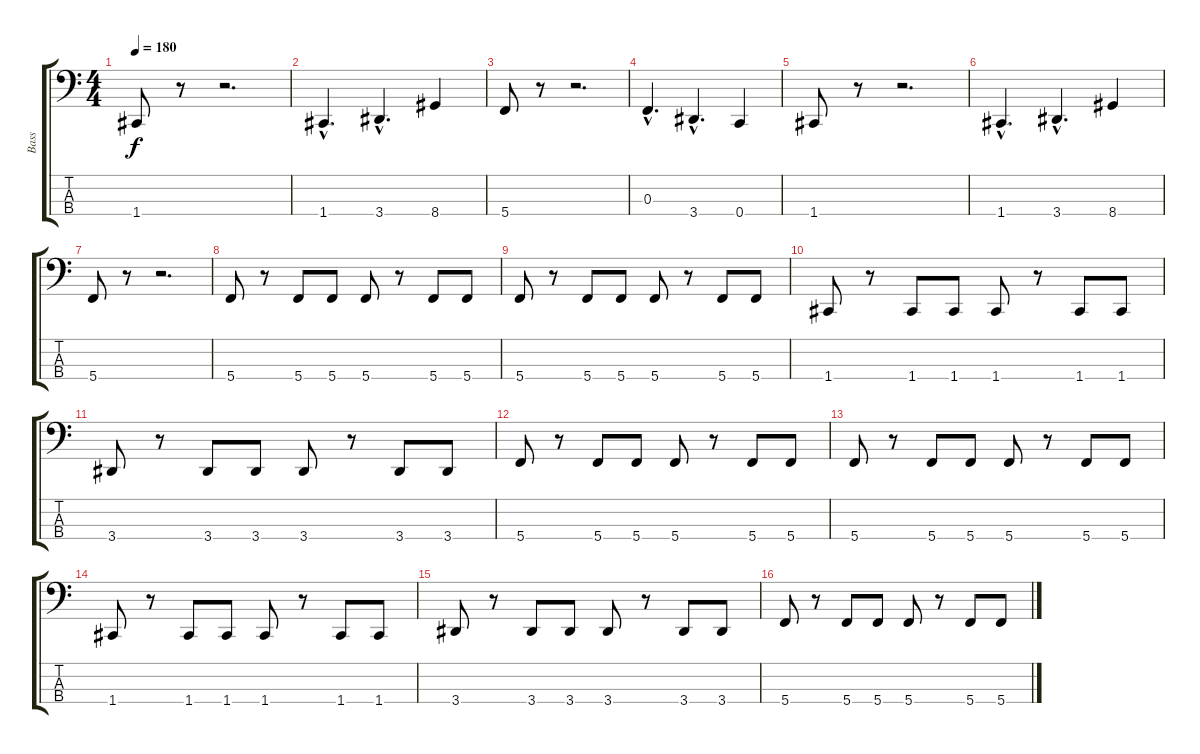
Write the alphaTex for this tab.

\track ("Bass" "Bass") {instrument electricbassfinger}
\staff {score tabs}
\tuning (Eb2 Bb1 F1 C1) {hide}
\ts (4 4)
\tempo 180
\clef f4
\ks c
1.4.8{dy f} r.8 r.2{d} |
1.4{hac}.4{d} 3.4{hac}.4{d} 8.4.4 |
5.4.8 r.8 r.2{d} |
0.3{hac}.4{d} 3.4{hac}.4{d} 0.4.4 |
1.4.8 r.8 r.2{d} |
1.4{hac}.4{d} 3.4{hac}.4{d} 8.4.4 |
5.4.8 r.8 r.2{d} |
5.4.8 r.8 5.4.8 5.4.8 5.4.8 r.8 5.4.8 5.4.8 |
5.4.8 r.8 5.4.8 5.4.8 5.4.8 r.8 5.4.8 5.4.8 |
1.4.8 r.8 1.4.8 1.4.8 1.4.8 r.8 1.4.8 1.4.8 |
3.4.8 r.8 3.4.8 3.4.8 3.4.8 r.8 3.4.8 3.4.8 |
5.4.8 r.8 5.4.8 5.4.8 5.4.8 r.8 5.4.8 5.4.8 |
5.4.8 r.8 5.4.8 5.4.8 5.4.8 r.8 5.4.8 5.4.8 |
1.4.8 r.8 1.4.8 1.4.8 1.4.8 r.8 1.4.8 1.4.8 |
3.4.8 r.8 3.4.8 3.4.8 3.4.8 r.8 3.4.8 3.4.8 |
5.4.8 r.8 5.4.8 5.4.8 5.4.8 r.8 5.4.8 5.4.8
